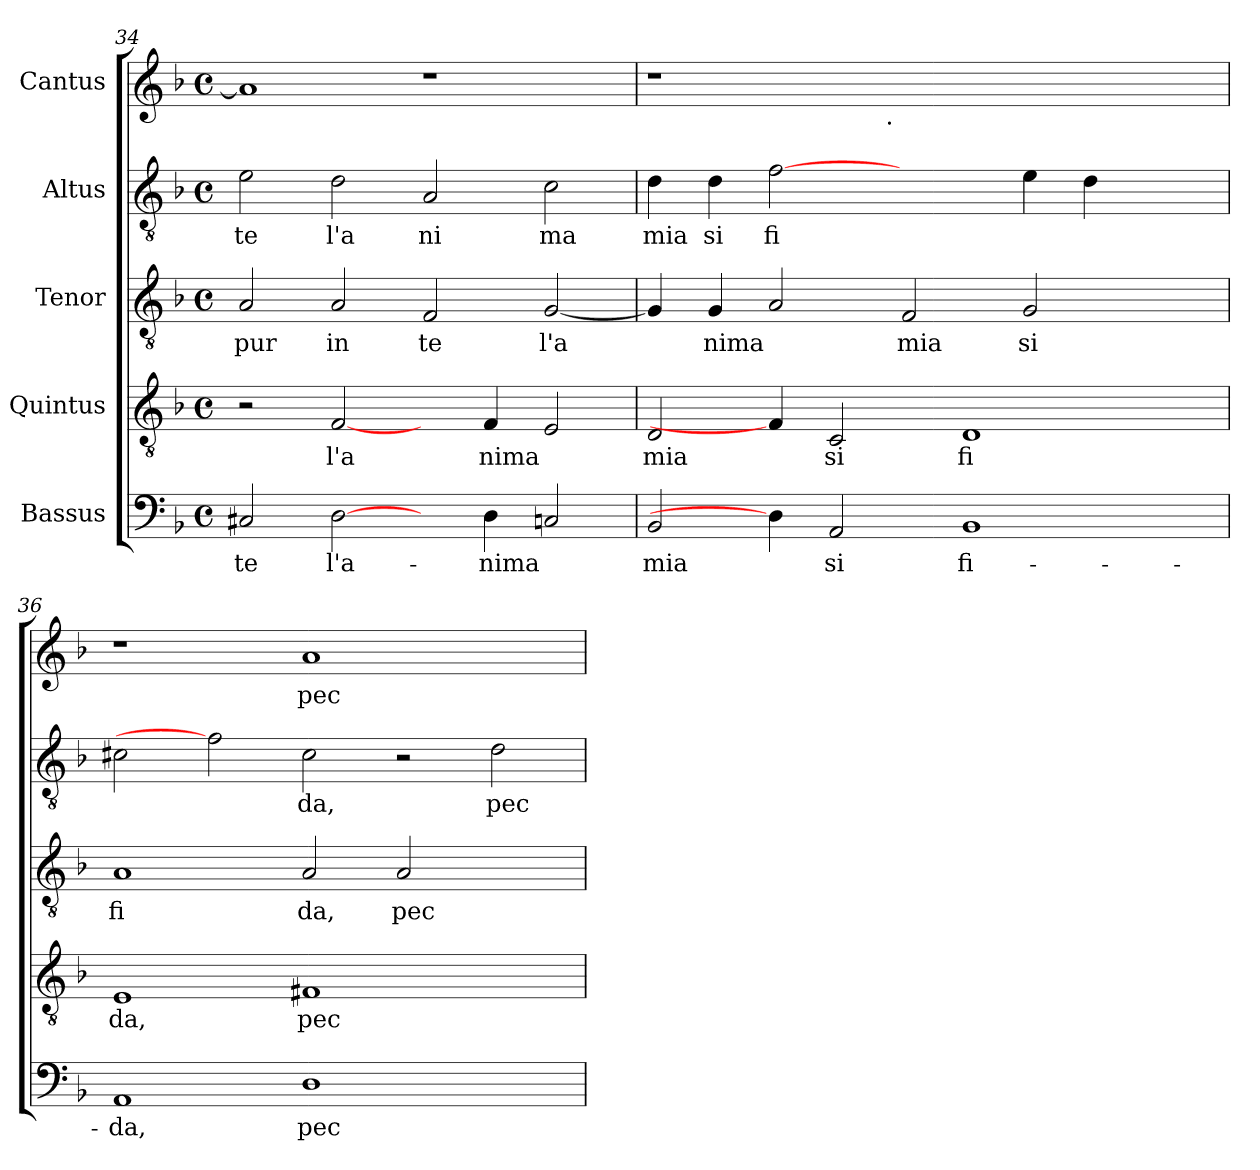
**kern	**text	**kern	**text	**kern	**text	**kern	**text	**kern	**text
*part5	*part5	*part4	*part4	*part3	*part3	*part2	*part2	*part1	*part1
*staff5	*staff5	*staff4	*staff4	*staff3	*staff3	*staff2	*staff2	*staff1	*staff1
*I"Bassus	*	*I"Quintus	*	*I"Tenor	*	*I"Altus	*	*I"Cantus	*
*clefF4	*	*clefGv2	*	*clefGv2	*	*clefGv2	*	*clefG2	*
*k[b-]	*	*k[b-]	*	*k[b-]	*	*k[b-]	*	*k[b-]	*
*F:	*	*F:	*	*F:	*	*F:	*	*F:	*
*M4/4	*	*M4/4	*	*M4/4	*	*M4/4	*	*M4/4	*
*met(c)	*	*met(c)	*	*met(c)	*	*met(c)	*	*met(c)	*
=34	=34	=34	=34	=34	=34	=34	=34	=34	=34
!	!LO:LY:b:cj	!	!	!	!LO:LY:b:cj	!	!LO:LY:b:cj	!	!
2C#X/	te	2r	.	2A/	pur	2e\	te	1a]	.
!	!LO:LY:b:cj	!	!LO:LY:b:cj	!	!LO:LY:b:cj	!	!LO:LY:b:cj	!	!
[2D\	l'a-	[2F/	l'a	2A/	in	2d\	l'a	.	.
!	!	!	!	!	!LO:LY:b:cj	!	!LO:LY:b:cj	!	!
4ryy	.	4ryy	.	2F/	te	2A/	ni	1r	.
!	!LO:LY:b	!	!LO:LY:b	!	!	!	!	!	!
4D\	-nima	4F/	nima	.	.	.	.	.	.
!	!	!	!	!	!LO:LY:b:cj	!	!LO:LY:b:cj	!	!
2Cn/	.	2E/	.	[<2G/	l'a	2c\	ma	.	.
=35	=35	=35	=35	=35	=35	=35	=35	=35	=35
!	!LO:LY:b:cj	!	!LO:LY:b:cj	!	!	!	!LO:LY:b:cj	!	!
*	*	*	*	*	*	*	*	*^	*
2BB-/	mia	2D/	mia	4G/]	.	4d\	mia	1r	2ryy	.
!	!	!	!	!	!LO:LY:b	!	!LO:LY:b:cj	!	!	!
.	.	.	.	4G/	nima	4d\	si	.	.	.
!	!	!	!	!	!	!	!LO:LY:b:cj	!	!	!
4D\]	.	4F/]	.	2A/	.	[2f	fi	.	4...ryy	.
!	!LO:LY:b:cj	!	!LO:LY:b:cj	!	!	!	!	!	!	!
2AA/	si	2C/	si	.	.	.	.	.	.	.
!	!	!	!	!	!	!	!	!	!LO:TX:b:t=.	!
.	.	.	.	.	.	.	.	.	1ryy	.
!	!	!	!	!	!LO:LY:b:cj	!	!	!	!	!
.	.	.	.	2F/	mia	2ryy	.	1ryy	.	.
!	!LO:LY:b:cj	!	!LO:LY:b:cj	!	!	!	!	!	!	!
1BB-	fi-	1D	fi	.	.	.	.	.	.	.
!	!	!	!	!	!LO:LY:b:cj	!	!	!	!	!
.	.	.	.	2G/	si	4e\	.	.	.	.
.	.	.	.	.	.	4d\	.	.	.	.
.	.	.	.	.	.	.	.	.	4ryy	.
.	.	.	.	4ryy	.	4ryy	.	4ryy	.	.
.	.	.	.	.	.	.	.	.	32ryy	.
=36	=36	=36	=36	=36	=36	=36	=36	=36	=36	=36
!	!LO:LY:b:cj	!	!LO:LY:b:cj	!	!LO:LY:b:cj	!	!	!	!	!
*	*	*	*	*	*	*	*	*v	*v	*
1AA	-da,	1E	da,	1A	fi	2c#X\	.	1r	.
.	.	.	.	.	.	2f]	.	.	.
!	!LO:LY:b:cj	!	!LO:LY:b:cj	!	!LO:LY:b:cj	!	!LO:LY:b:cj	!	!LO:LY:b:cj
1D	pec-	1F#X	pec	2A/	da,	2c#\	da,	1a	pec
!	!	!	!	!	!LO:LY:b	!	!	!	!
.	.	.	.	2A/	pec	2r	.	.	.
!	!	!	!	!	!	!	!LO:LY:b	!	!
2ryy	.	2ryy	.	2ryy	.	2d\	pec	2ryy	.
=	=	=	=	=	=	=	=	=	=
*-	*-	*-	*-	*-	*-	*-	*-	*-	*-
